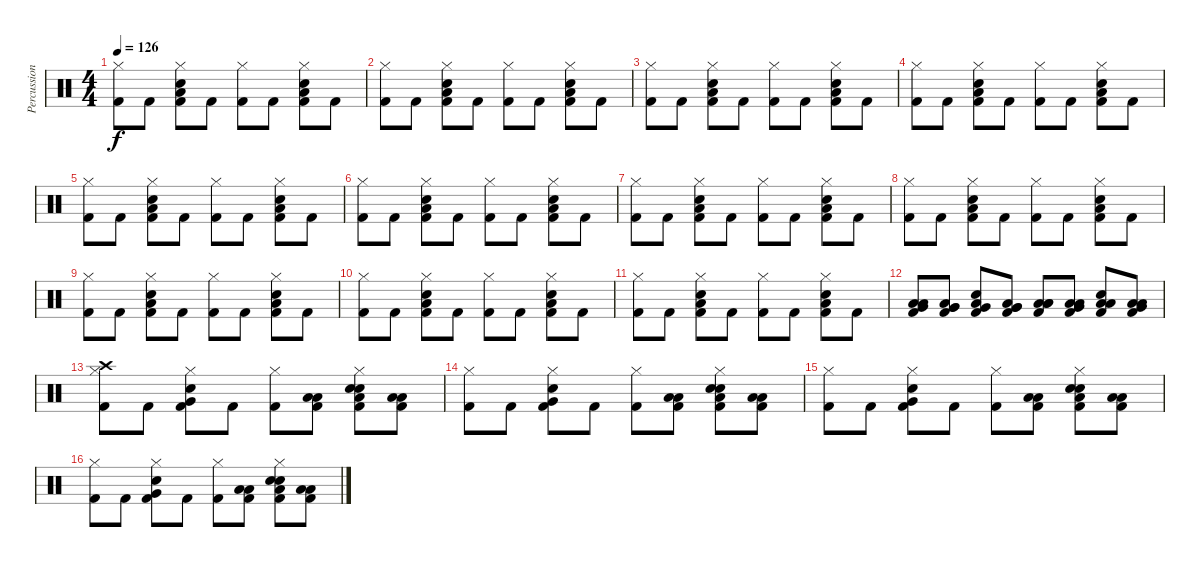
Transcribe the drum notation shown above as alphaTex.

\track ("Percussion" "Percussion") {instrument percussion}
\staff {score}
\articulation defaults
\ts (4 4)
\tempo 126
\clef neutral
\ks c
("Hi-Hat (closed)" "Kick (hit) 2").8{dy f} "Kick (hit) 2".8 ("Hi-Hat (closed)" "Snare (hit) 2" "Low Floor Tom (hit)" "Kick (hit) 2").8 "Kick (hit) 2".8 ("Hi-Hat (closed)" "Kick (hit) 2").8 "Kick (hit) 2".8 ("Hi-Hat (closed)" "Snare (hit) 2" "Low Floor Tom (hit)" "Kick (hit) 2").8 "Kick (hit) 2".8 |
("Hi-Hat (closed)" "Kick (hit) 2").8 "Kick (hit) 2".8 ("Hi-Hat (closed)" "Snare (hit) 2" "Low Floor Tom (hit)" "Kick (hit) 2").8 "Kick (hit) 2".8 ("Hi-Hat (closed)" "Kick (hit) 2").8 "Kick (hit) 2".8 ("Hi-Hat (closed)" "Snare (hit) 2" "Low Floor Tom (hit)" "Kick (hit) 2").8 "Kick (hit) 2".8 |
("Hi-Hat (closed)" "Kick (hit) 2").8 "Kick (hit) 2".8 ("Hi-Hat (closed)" "Snare (hit) 2" "Low Floor Tom (hit)" "Kick (hit) 2").8 "Kick (hit) 2".8 ("Hi-Hat (closed)" "Kick (hit) 2").8 "Kick (hit) 2".8 ("Hi-Hat (closed)" "Snare (hit) 2" "Low Floor Tom (hit)" "Kick (hit) 2").8 "Kick (hit) 2".8 |
("Hi-Hat (closed)" "Kick (hit) 2").8 "Kick (hit) 2".8 ("Hi-Hat (closed)" "Snare (hit) 2" "Low Floor Tom (hit)" "Kick (hit) 2").8 "Kick (hit) 2".8 ("Hi-Hat (closed)" "Kick (hit) 2").8 "Kick (hit) 2".8 ("Hi-Hat (closed)" "Snare (hit) 2" "Low Floor Tom (hit)" "Kick (hit) 2").8 "Kick (hit) 2".8 |
("Hi-Hat (closed)" "Kick (hit) 2").8 "Kick (hit) 2".8 ("Hi-Hat (closed)" "Snare (hit) 2" "Low Floor Tom (hit)" "Kick (hit) 2").8 "Kick (hit) 2".8 ("Hi-Hat (closed)" "Kick (hit) 2").8 "Kick (hit) 2".8 ("Hi-Hat (closed)" "Snare (hit) 2" "Low Floor Tom (hit)" "Kick (hit) 2").8 "Kick (hit) 2".8 |
("Hi-Hat (closed)" "Kick (hit) 2").8 "Kick (hit) 2".8 ("Hi-Hat (closed)" "Snare (hit) 2" "Low Floor Tom (hit)" "Kick (hit) 2").8 "Kick (hit) 2".8 ("Hi-Hat (closed)" "Kick (hit) 2").8 "Kick (hit) 2".8 ("Hi-Hat (closed)" "Snare (hit) 2" "Low Floor Tom (hit)" "Kick (hit) 2").8 "Kick (hit) 2".8 |
("Hi-Hat (closed)" "Kick (hit) 2").8 "Kick (hit) 2".8 ("Hi-Hat (closed)" "Snare (hit) 2" "Low Floor Tom (hit)" "Kick (hit) 2").8 "Kick (hit) 2".8 ("Hi-Hat (closed)" "Kick (hit) 2").8 "Kick (hit) 2".8 ("Hi-Hat (closed)" "Snare (hit) 2" "Low Floor Tom (hit)" "Kick (hit) 2").8 "Kick (hit) 2".8 |
("Hi-Hat (closed)" "Kick (hit) 2").8 "Kick (hit) 2".8 ("Hi-Hat (closed)" "Snare (hit) 2" "Low Floor Tom (hit)" "Kick (hit) 2").8 "Kick (hit) 2".8 ("Hi-Hat (closed)" "Kick (hit) 2").8 "Kick (hit) 2".8 ("Hi-Hat (closed)" "Snare (hit) 2" "Low Floor Tom (hit)" "Kick (hit) 2").8 "Kick (hit) 2".8 |
("Hi-Hat (closed)" "Kick (hit) 2").8 "Kick (hit) 2".8 ("Hi-Hat (closed)" "Snare (hit) 2" "Low Floor Tom (hit)" "Kick (hit) 2").8 "Kick (hit) 2".8 ("Hi-Hat (closed)" "Kick (hit) 2").8 "Kick (hit) 2".8 ("Hi-Hat (closed)" "Snare (hit) 2" "Low Floor Tom (hit)" "Kick (hit) 2").8 "Kick (hit) 2".8 |
("Hi-Hat (closed)" "Kick (hit) 2").8 "Kick (hit) 2".8 ("Hi-Hat (closed)" "Snare (hit) 2" "Low Floor Tom (hit)" "Kick (hit) 2").8 "Kick (hit) 2".8 ("Hi-Hat (closed)" "Kick (hit) 2").8 "Kick (hit) 2".8 ("Hi-Hat (closed)" "Snare (hit) 2" "Low Floor Tom (hit)" "Kick (hit) 2").8 "Kick (hit) 2".8 |
("Hi-Hat (closed)" "Kick (hit) 2").8 "Kick (hit) 2".8 ("Hi-Hat (closed)" "Snare (hit) 2" "Low Floor Tom (hit)" "Kick (hit) 2").8 "Kick (hit) 2".8 ("Hi-Hat (closed)" "Kick (hit) 2").8 "Kick (hit) 2".8 ("Hi-Hat (closed)" "Snare (hit) 2" "Low Floor Tom (hit)" "Kick (hit) 2").8 "Kick (hit) 2".8 |
("Low Floor Tom (hit)" "Low Tom (hit)" "Very Low Tom (hit)" "Kick (hit) 2").8 ("Very Low Tom (hit)" "Very Low Tom (hit)" "Low Floor Tom (hit)" "Kick (hit) 2").8 ("Low Floor Tom (hit)" "Very Low Tom (hit)" "Snare (hit) 2" "Kick (hit) 2").8 ("Very Low Tom (hit)" "Very Low Tom (hit)" "Low Floor Tom (hit)" "Kick (hit) 2").8 ("Low Tom (hit)" "Low Tom (hit)" "Low Floor Tom (hit)" "Kick (hit) 2").8 ("Very Low Tom (hit)" "Low Tom (hit)" "Low Tom (hit)" "Kick (hit) 2").8 ("Low Floor Tom (hit)" "Low Floor Tom (hit)" "Snare (hit) 2" "Kick (hit) 2").8 ("Very Low Tom (hit)" "Low Tom (hit)" "Low Tom (hit)" "Kick (hit) 2").8 |
("Hi-Hat (closed)" "Crash high (hit)" "Kick (hit) 2").8 "Kick (hit) 2".8 ("Hi-Hat (closed)" "Very Low Tom (hit)" "Snare (hit) 2" "Kick (hit) 2").8 "Kick (hit) 2".8 ("Hi-Hat (closed)" "Kick (hit) 2").8 ("Low Tom (hit)" "Low Tom (hit)" "Kick (hit) 2").8 ("Hi-Hat (closed)" "Snare (hit) 2" "Low Floor Tom (hit)" "Snare (hit) 2" "Kick (hit) 2").8 ("Low Tom (hit)" "Low Tom (hit)" "Kick (hit) 2").8 |
("Hi-Hat (closed)" "Kick (hit) 2").8 "Kick (hit) 2".8 ("Hi-Hat (closed)" "Very Low Tom (hit)" "Snare (hit) 2" "Kick (hit) 2").8 "Kick (hit) 2".8 ("Hi-Hat (closed)" "Kick (hit) 2").8 ("Low Tom (hit)" "Low Tom (hit)" "Kick (hit) 2").8 ("Hi-Hat (closed)" "Snare (hit) 2" "Low Floor Tom (hit)" "Snare (hit) 2" "Kick (hit) 2").8 ("Low Tom (hit)" "Low Tom (hit)" "Kick (hit) 2").8 |
("Hi-Hat (closed)" "Kick (hit) 2").8 "Kick (hit) 2".8 ("Hi-Hat (closed)" "Very Low Tom (hit)" "Snare (hit) 2" "Kick (hit) 2").8 "Kick (hit) 2".8 ("Hi-Hat (closed)" "Kick (hit) 2").8 ("Low Tom (hit)" "Low Tom (hit)" "Kick (hit) 2").8 ("Hi-Hat (closed)" "Snare (hit) 2" "Low Floor Tom (hit)" "Snare (hit) 2" "Kick (hit) 2").8 ("Low Tom (hit)" "Low Tom (hit)" "Kick (hit) 2").8 |
("Hi-Hat (closed)" "Kick (hit) 2").8 "Kick (hit) 2".8 ("Hi-Hat (closed)" "Very Low Tom (hit)" "Snare (hit) 2" "Kick (hit) 2").8 "Kick (hit) 2".8 ("Hi-Hat (closed)" "Kick (hit) 2").8 ("Low Tom (hit)" "Low Tom (hit)" "Kick (hit) 2").8 ("Hi-Hat (closed)" "Snare (hit) 2" "Low Floor Tom (hit)" "Snare (hit) 2" "Kick (hit) 2").8 ("Low Tom (hit)" "Low Tom (hit)" "Kick (hit) 2").8
